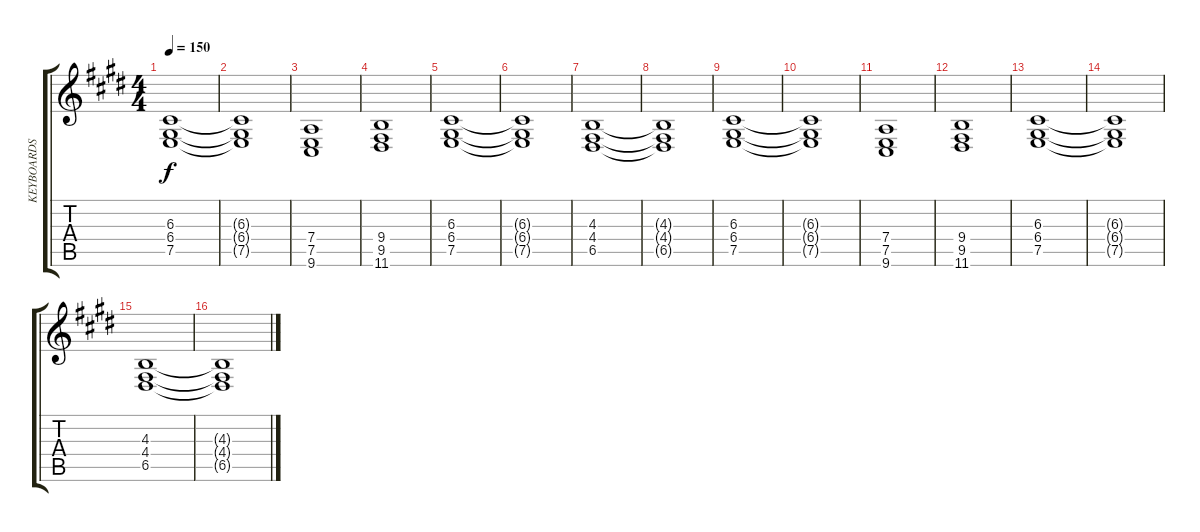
\track ("KEYBOARDS" "KEYBOARDS") {instrument reedorgan}
\staff {score tabs}
\tuning (E4 B3 G3 D3 A2 E2) {hide}
\ts (4 4)
\tempo 150
\clef g2
\ks e
(6.3 6.4 7.5).1{dy f} |
(6.3{t} 6.4{t} 7.5{t}).1 |
(7.4 7.5 9.6).1 |
(9.4 9.5 11.6).1 |
(6.3 6.4 7.5).1 |
(6.3{t} 6.4{t} 7.5{t}).1 |
(4.3 4.4 6.5).1 |
(4.3{t} 4.4{t} 6.5{t}).1 |
(6.3 6.4 7.5).1 |
(6.3{t} 6.4{t} 7.5{t}).1 |
(7.4 7.5 9.6).1 |
(9.4 9.5 11.6).1 |
(6.3 6.4 7.5).1 |
(6.3{t} 6.4{t} 7.5{t}).1 |
(4.3 4.4 6.5).1 |
(4.3{t} 4.4{t} 6.5{t}).1
